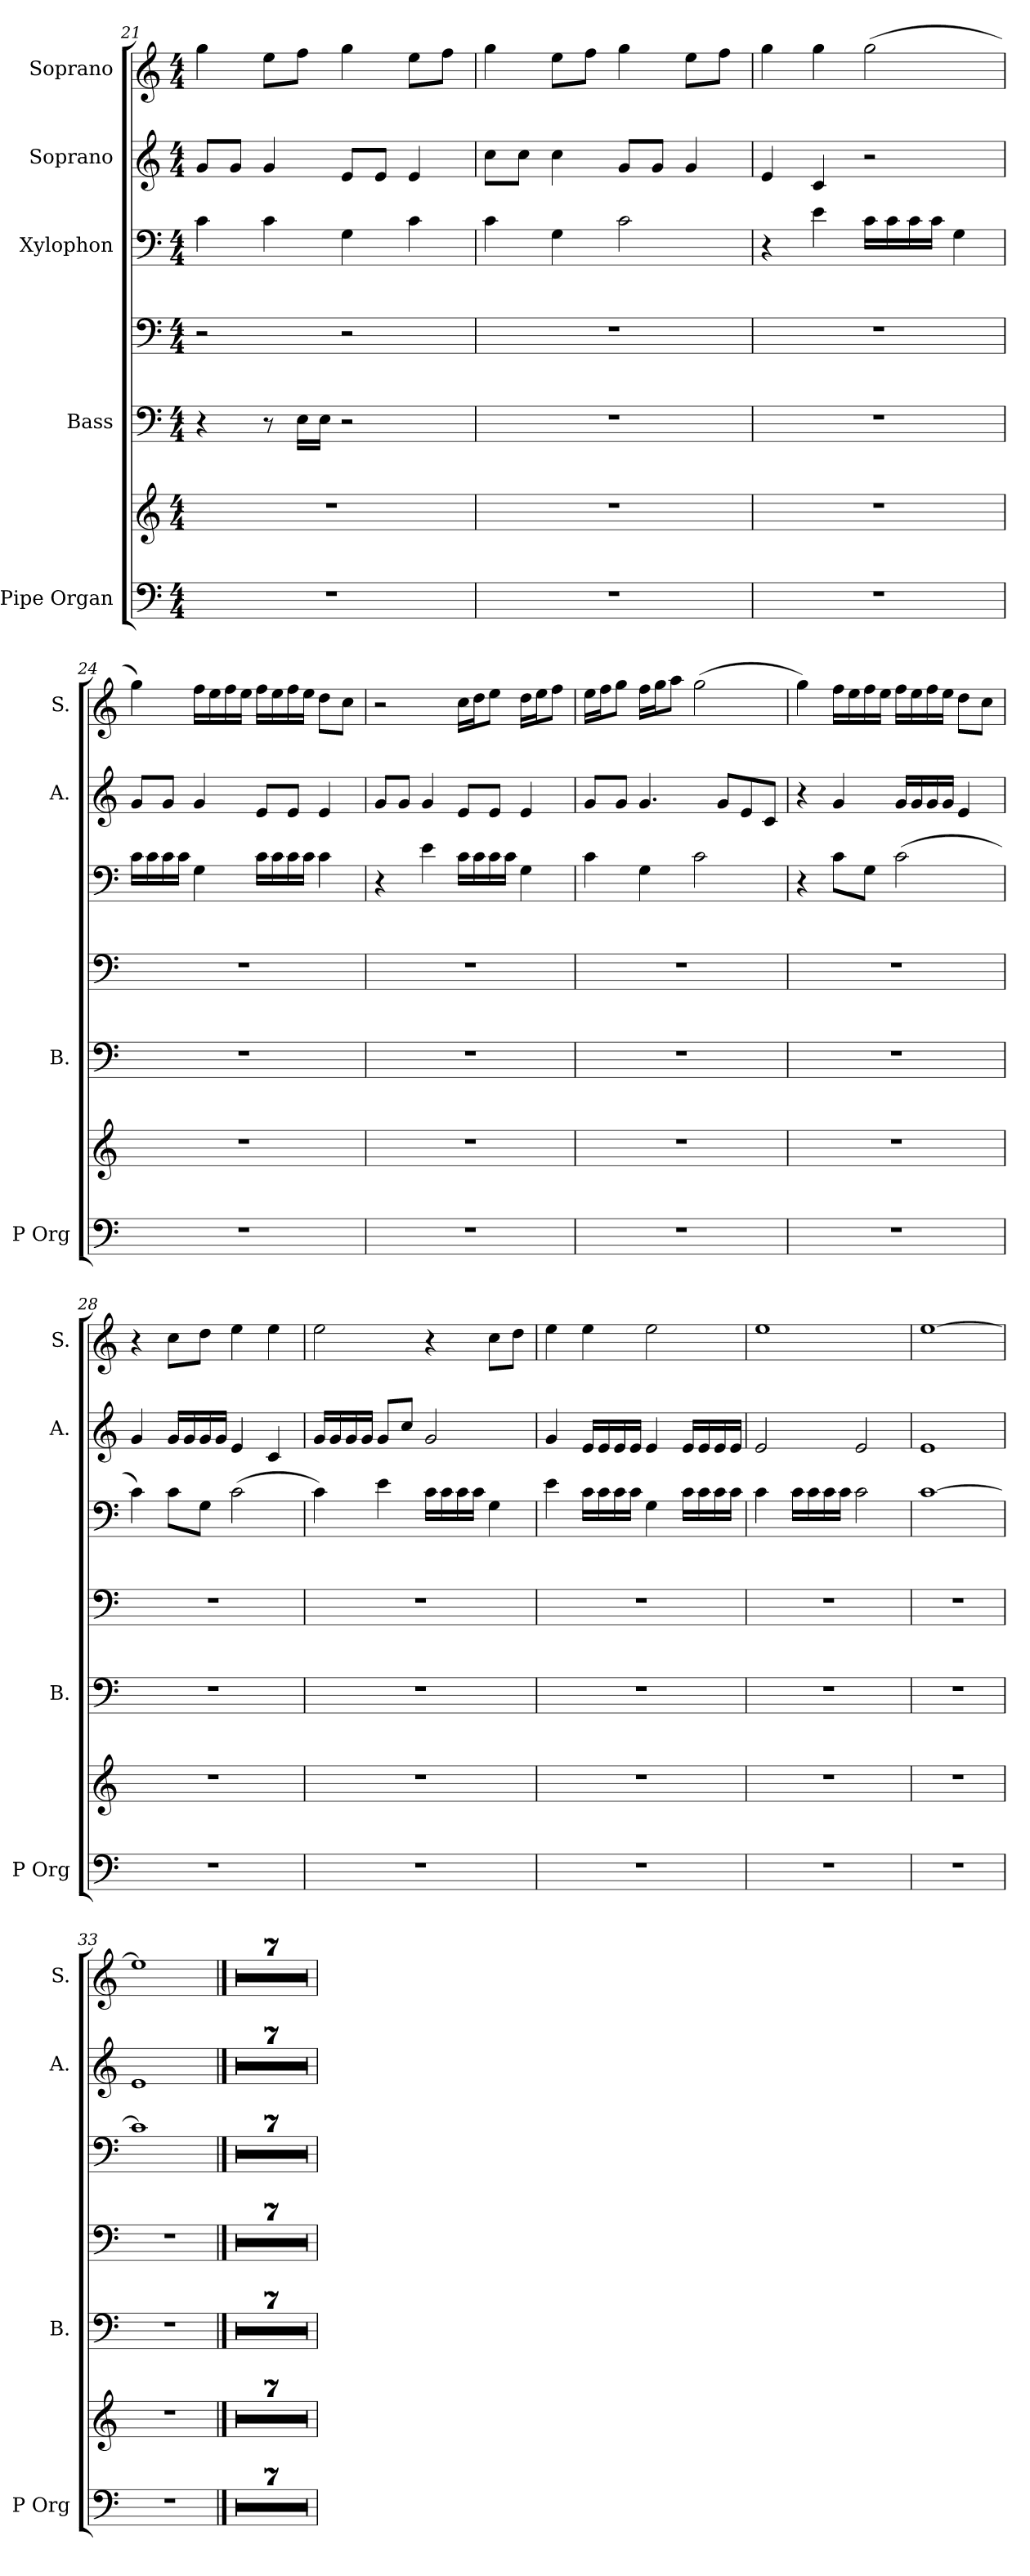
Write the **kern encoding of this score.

**kern	**kern	**kern	**kern	**kern	**kern	**kern
*part5	*part5	*part4	*part4	*part3	*part2	*part1
*staff7	*staff6	*staff5	*staff4	*staff3	*staff2	*staff1
*I"Pipe Organ	*	*I"Bass	*	*I"Xylophon	*I"Soprano	*I"Soprano
*I'P Org	*	*I'B.	*	*	*I'A.	*I'S.
*clefF4	*clefG2	*clefF4	*clefF4	*clefF4	*clefG2	*clefG2
*k[]	*k[]	*k[]	*k[]	*k[]	*k[]	*k[]
*M4/4	*M4/4	*M4/4	*M4/4	*M4/4	*M4/4	*M4/4
=21	=21	=21	=21	=21	=21	=21
1r	1r	4r	2r	4c\	8g/L	4gg\
.	.	.	.	.	8g/J	.
.	.	8r	.	4c\	4g/	8ee\L
.	.	16E\LL	.	.	.	8ff\J
.	.	16E\JJ	.	.	.	.
.	.	2r	2r	4G\	8e/L	4gg\
.	.	.	.	.	8e/J	.
.	.	.	.	4c\	4e/	8ee\L
.	.	.	.	.	.	8ff\J
=22	=22	=22	=22	=22	=22	=22
1r	1r	1r	1r	4c\	8cc\L	4gg\
.	.	.	.	.	8cc\J	.
.	.	.	.	4G\	4cc\	8ee\L
.	.	.	.	.	.	8ff\J
.	.	.	.	2c\	8g/L	4gg\
.	.	.	.	.	8g/J	.
.	.	.	.	.	4g/	8ee\L
.	.	.	.	.	.	8ff\J
=23	=23	=23	=23	=23	=23	=23
1r	1r	1r	1r	4r	4e/	4gg\
.	.	.	.	4e\	4c/	4gg\
.	.	.	.	16c\LL	2r	(2gg\
.	.	.	.	16c\	.	.
.	.	.	.	16c\	.	.
.	.	.	.	16c\JJ	.	.
.	.	.	.	4G\	.	.
!!LO:PB:g=z
=24	=24	=24	=24	=24	=24	=24
1r	1r	1r	1r	16c\LL	8g/L	4gg\)
.	.	.	.	16c\	.	.
.	.	.	.	16c\	8g/J	.
.	.	.	.	16c\JJ	.	.
.	.	.	.	4G\	4g/	16ff\LL
.	.	.	.	.	.	16ee\
.	.	.	.	.	.	16ff\
.	.	.	.	.	.	16ee\JJ
.	.	.	.	16c\LL	8e/L	16ff\LL
.	.	.	.	16c\	.	16ee\
.	.	.	.	16c\	8e/J	16ff\
.	.	.	.	16c\JJ	.	16ee\JJ
.	.	.	.	4c\	4e/	8dd\L
.	.	.	.	.	.	8cc\J
=25	=25	=25	=25	=25	=25	=25
1r	1r	1r	1r	4r	8g/L	2r
.	.	.	.	.	8g/J	.
.	.	.	.	4e\	4g/	.
.	.	.	.	16c\LL	8e/L	16cc\LL
.	.	.	.	16c\	.	16dd\J
.	.	.	.	16c\	8e/J	8ee\J
.	.	.	.	16c\JJ	.	.
.	.	.	.	4G\	4e/	16dd\LL
.	.	.	.	.	.	16ee\J
.	.	.	.	.	.	8ff\J
=26	=26	=26	=26	=26	=26	=26
1r	1r	1r	1r	4c\	8g/L	16ee\LL
.	.	.	.	.	.	16ff\J
.	.	.	.	.	8g/J	8gg\J
.	.	.	.	4G\	4.g/	16ff\LL
.	.	.	.	.	.	16gg\J
.	.	.	.	.	.	8aa\J
.	.	.	.	2c\	.	(2gg\
.	.	.	.	.	8g/L	.
.	.	.	.	.	8e/	.
.	.	.	.	.	8c/J	.
!!LO:PB:g=z
=27	=27	=27	=27	=27	=27	=27
1r	1r	1r	1r	4r	4r	4gg\)
.	.	.	.	8c\L	4g/	16ff\LL
.	.	.	.	.	.	16ee\
.	.	.	.	8G\J	.	16ff\
.	.	.	.	.	.	16ee\JJ
.	.	.	.	(2c\	16g/LL	16ff\LL
.	.	.	.	.	16g/	16ee\
.	.	.	.	.	16g/	16ff\
.	.	.	.	.	16g/JJ	16ee\JJ
.	.	.	.	.	4e/	8dd\L
.	.	.	.	.	.	8cc\J
=28	=28	=28	=28	=28	=28	=28
1r	1r	1r	1r	4c\)	4g/	4r
.	.	.	.	8c\L	16g/LL	8cc\L
.	.	.	.	.	16g/	.
.	.	.	.	8G\J	16g/	8dd\J
.	.	.	.	.	16g/JJ	.
.	.	.	.	(2c\	4e/	4ee\
.	.	.	.	.	4c/	4ee\
=29	=29	=29	=29	=29	=29	=29
1r	1r	1r	1r	4c\)	16g/LL	2ee\
.	.	.	.	.	16g/	.
.	.	.	.	.	16g/	.
.	.	.	.	.	16g/JJ	.
.	.	.	.	4e\	8g/L	.
.	.	.	.	.	8cc/J	.
.	.	.	.	16c\LL	2g/	4r
.	.	.	.	16c\	.	.
.	.	.	.	16c\	.	.
.	.	.	.	16c\JJ	.	.
.	.	.	.	4G\	.	8cc\L
.	.	.	.	.	.	8dd\J
=30	=30	=30	=30	=30	=30	=30
1r	1r	1r	1r	4e\	4g/	4ee\
.	.	.	.	16c\LL	16e/LL	4ee\
.	.	.	.	16c\	16e/	.
.	.	.	.	16c\	16e/	.
.	.	.	.	16c\JJ	16e/JJ	.
.	.	.	.	4G\	4e/	2ee\
.	.	.	.	16c\LL	16e/LL	.
.	.	.	.	16c\	16e/	.
.	.	.	.	16c\	16e/	.
.	.	.	.	16c\JJ	16e/JJ	.
!!LO:PB:g=z
=31	=31	=31	=31	=31	=31	=31
1r	1r	1r	1r	4c\	2e/	1ee
.	.	.	.	16c\LL	.	.
.	.	.	.	16c\	.	.
.	.	.	.	16c\	.	.
.	.	.	.	16c\JJ	.	.
.	.	.	.	2c\	2e/	.
=32	=32	=32	=32	=32	=32	=32
1r	1r	1r	1r	[1c	1e	[1ee
=33	=33	=33	=33	=33	=33	=33
1r	1r	1r	1r	1c]	1e	1ee]
==34	==34	==34	==34	==34	==34	==34
1r	1r	1r	1r	1r	1r	1r
=35	=35	=35	=35	=35	=35	=35
1r	1r	1r	1r	1r	1r	1r
=36	=36	=36	=36	=36	=36	=36
1r	1r	1r	1r	1r	1r	1r
=37	=37	=37	=37	=37	=37	=37
1r	1r	1r	1r	1r	1r	1r
=38	=38	=38	=38	=38	=38	=38
1r	1r	1r	1r	1r	1r	1r
=39	=39	=39	=39	=39	=39	=39
1r	1r	1r	1r	1r	1r	1r
=40	=40	=40	=40	=40	=40	=40
1r	1r	1r	1r	1r	1r	1r
=	=	=	=	=	=	=
*-	*-	*-	*-	*-	*-	*-
